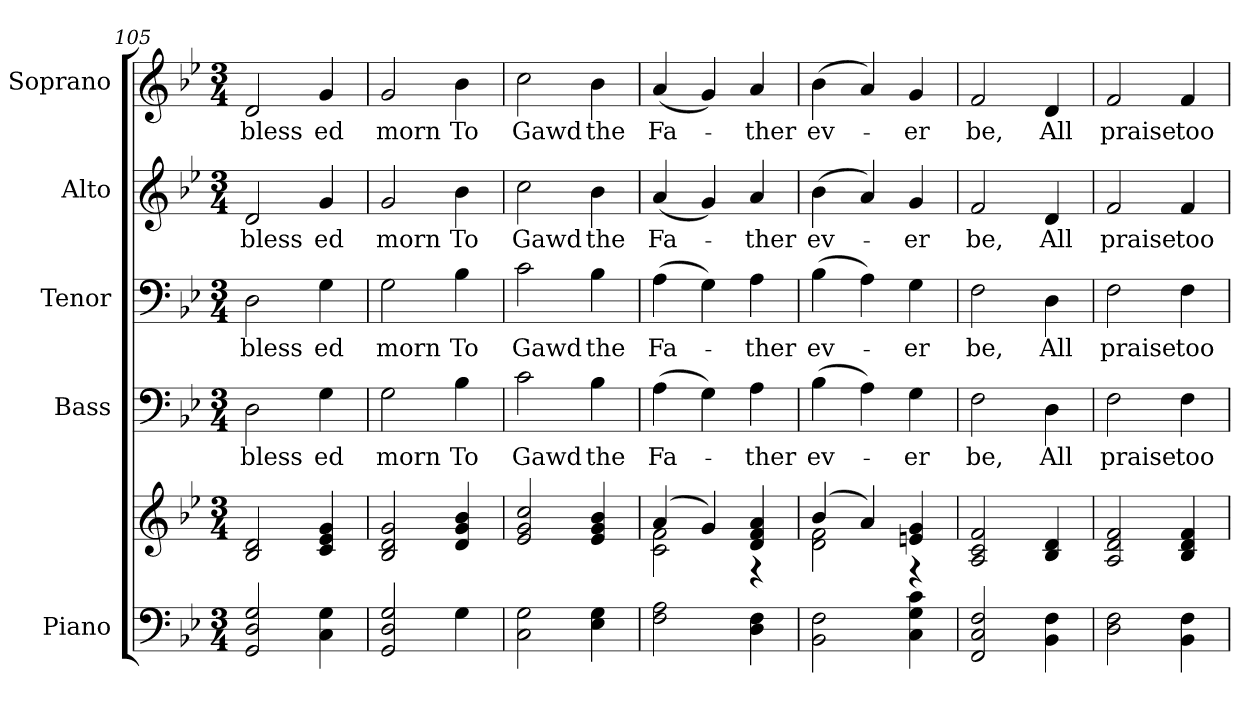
**kern	**kern	**kern	**text	**kern	**text	**kern	**text	**kern	**text
*part5	*part5	*part4	*part4	*part3	*part3	*part2	*part2	*part1	*part1
*staff6	*staff5	*staff4	*staff4	*staff3	*staff3	*staff2	*staff2	*staff1	*staff1
*I"Piano	*	*I"Bass	*	*I"Tenor	*	*I"Alto	*	*I"Soprano	*
*I'Pno.	*	*I'B.	*	*I'T.	*	*I'A.	*	*I'S.	*
*clefF4	*clefG2	*clefF4	*	*clefF4	*	*clefG2	*	*clefG2	*
*k[b-e-]	*k[b-e-]	*k[b-e-]	*	*k[b-e-]	*	*k[b-e-]	*	*k[b-e-]	*
*B-:	*B-:	*B-:	*	*B-:	*	*B-:	*	*B-:	*
*M3/4	*M3/4	*M3/4	*	*M3/4	*	*M3/4	*	*M3/4	*
=105	=105	=105	=105	=105	=105	=105	=105	=105	=105
!	!	!	!LO:LY:b:color=#000000	!	!	!	!	!	!
!	!	!	!	!	!LO:LY:b:color=#000000	!	!	!	!
!	!	!	!	!	!	!	!LO:LY:b:color=#000000	!	!
!	!	!	!	!	!	!	!	!	!LO:LY:b:color=#000000
2GGi/ 2Di 2Gi	2B-i/ 2di	2Di\	bless	2Di\	bless	2di/	bless	2di/	bless
!	!	!	!LO:LY:b:color=#000000	!	!	!	!	!	!
!	!	!	!	!	!LO:LY:b:color=#000000	!	!	!	!
!	!	!	!	!	!	!	!LO:LY:b:color=#000000	!	!
!	!	!	!	!	!	!	!	!	!LO:LY:b:color=#000000
4Ci\ 4Gi	4ci/ 4e-i 4gi	4Gi\	ed	4Gi\	ed	4gi/	ed	4gi/	ed
!!LO:PB:g=z
=106	=106	=106	=106	=106	=106	=106	=106	=106	=106
!	!	!	!LO:LY:b:color=#000000	!	!	!	!	!	!
!	!	!	!	!	!LO:LY:b:color=#000000	!	!	!	!
!	!	!	!	!	!	!	!LO:LY:b:color=#000000	!	!
!	!	!	!	!	!	!	!	!	!LO:LY:b:color=#000000
2GGi/ 2Di 2Gi	2B-i/ 2di 2gi	2Gi\	morn	2Gi\	morn	2gi/	morn	2gi/	morn
!	!	!	!LO:LY:b:color=#000000	!	!	!	!	!	!
!	!	!	!	!	!LO:LY:b:color=#000000	!	!	!	!
!	!	!	!	!	!	!	!LO:LY:b:color=#000000	!	!
!	!	!	!	!	!	!	!	!	!LO:LY:b:color=#000000
4Gi\	4di/ 4gi 4b-i	4B-i\	To	4B-i\	To	4b-i\	To	4b-i\	To
=107	=107	=107	=107	=107	=107	=107	=107	=107	=107
!	!	!	!LO:LY:b:color=#000000	!	!	!	!	!	!
!	!	!	!	!	!LO:LY:b:color=#000000	!	!	!	!
!	!	!	!	!	!	!	!LO:LY:b:color=#000000	!	!
!	!	!	!	!	!	!	!	!	!LO:LY:b:color=#000000
2Ci\ 2Gi	2e-i/ 2gi 2cci	2ci\	Gawd	2ci\	Gawd	2cci\	Gawd	2cci\	Gawd
!	!	!	!LO:LY:b:color=#000000	!	!	!	!	!	!
!	!	!	!	!	!LO:LY:b:color=#000000	!	!	!	!
!	!	!	!	!	!	!	!LO:LY:b:color=#000000	!	!
!	!	!	!	!	!	!	!	!	!LO:LY:b:color=#000000
4E-i\ 4Gi	4e-i/ 4gi 4b-i	4B-i\	the	4B-i\	the	4b-i\	the	4b-i\	the
=108	=108	=108	=108	=108	=108	=108	=108	=108	=108
*	*^	*	*	*	*	*	*	*	*
!	!	!	!	!LO:LY:b:color=#000000	!	!	!	!	!	!
!	!	!	!	!	!	!LO:LY:b:color=#000000	!	!	!	!
!	!	!	!	!	!	!	!	!LO:LY:b:color=#000000	!	!
!	!	!	!	!	!	!	!	!	!	!LO:LY:b:color=#000000
2Fi\ 2Ai	(4ai/	2ci\ 2fi	(4Ai\	Fa-	(4Ai\	Fa-	(4ai/	Fa-	(4ai/	Fa-
.	4gi/)	.	4Gi\)	.	4Gi\)	.	4gi/)	.	4gi/)	.
!	!	!	!	!LO:LY:b:color=#000000	!	!	!	!	!	!
!	!	!	!	!	!	!LO:LY:b:color=#000000	!	!	!	!
!	!	!	!	!	!	!	!	!LO:LY:b:color=#000000	!	!
!	!	!	!	!	!	!	!	!	!	!LO:LY:b:color=#000000
4Di\ 4Fi	4di/ 4fi 4ai	4r	4Ai\	-ther	4Ai\	-ther	4ai/	-ther	4ai/	-ther
!!LO:PB:g=z
=109	=109	=109	=109	=109	=109	=109	=109	=109	=109	=109
!	!	!	!	!LO:LY:b:color=#000000	!	!	!	!	!	!
!	!	!	!	!	!	!LO:LY:b:color=#000000	!	!	!	!
!	!	!	!	!	!	!	!	!LO:LY:b:color=#000000	!	!
!	!	!	!	!	!	!	!	!	!	!LO:LY:b:color=#000000
2BB-i\ 2Fi	(4b-i/	2di\ 2fi	(4B-i\	ev-	(4B-i\	ev-	(4b-i\	ev-	(4b-i\	ev-
.	4ai/)	.	4Ai\)	.	4Ai\)	.	4ai/)	.	4ai/)	.
!	!	!	!	!LO:LY:b:color=#000000	!	!	!	!	!	!
!	!	!	!	!	!	!LO:LY:b:color=#000000	!	!	!	!
!	!	!	!	!	!	!	!	!LO:LY:b:color=#000000	!	!
!	!	!	!	!	!	!	!	!	!	!LO:LY:b:color=#000000
4Ci\ 4Gi 4ci	4eni/ 4gi	4r	4Gi\	-er	4Gi\	-er	4gi/	-er	4gi/	-er
*	*v	*v	*	*	*	*	*	*	*	*
=110	=110	=110	=110	=110	=110	=110	=110	=110	=110
*	*^	*	*	*	*	*	*	*	*
!	!	!	!	!LO:LY:b:color=#000000	!	!	!	!	!	!
*	*v	*v	*	*	*	*	*	*	*	*
*	*^	*	*	*	*	*	*	*	*
!	!	!	!	!	!	!LO:LY:b:color=#000000	!	!	!	!
*	*v	*v	*	*	*	*	*	*	*	*
*	*^	*	*	*	*	*	*	*	*
!	!	!	!	!	!	!	!	!LO:LY:b:color=#000000	!	!
*	*v	*v	*	*	*	*	*	*	*	*
*	*^	*	*	*	*	*	*	*	*
!	!	!	!	!	!	!	!	!	!	!LO:LY:b:color=#000000
*	*v	*v	*	*	*	*	*	*	*	*
2FFi/ 2Ci 2Fi	2Ai/ 2ci 2fi	2Fi\	be,	2Fi\	be,	2fi/	be,	2fi/	be,
!	!	!	!LO:LY:b:color=#000000	!	!	!	!	!	!
!	!	!	!	!	!LO:LY:b:color=#000000	!	!	!	!
!	!	!	!	!	!	!	!LO:LY:b:color=#000000	!	!
!	!	!	!	!	!	!	!	!	!LO:LY:b:color=#000000
4BB-i\ 4Fi	4B-i/ 4di	4Di\	All	4Di\	All	4di/	All	4di/	All
=111	=111	=111	=111	=111	=111	=111	=111	=111	=111
!	!	!	!LO:LY:b:color=#000000	!	!	!	!	!	!
!	!	!	!	!	!LO:LY:b:color=#000000	!	!	!	!
!	!	!	!	!	!	!	!LO:LY:b:color=#000000	!	!
!	!	!	!	!	!	!	!	!	!LO:LY:b:color=#000000
2Di\ 2Fi	2Ai/ 2di 2fi	2Fi\	praise	2Fi\	praise	2fi/	praise	2fi/	praise
!	!	!	!LO:LY:b:color=#000000	!	!	!	!	!	!
!	!	!	!	!	!LO:LY:b:color=#000000	!	!	!	!
!	!	!	!	!	!	!	!LO:LY:b:color=#000000	!	!
!	!	!	!	!	!	!	!	!	!LO:LY:b:color=#000000
4BB-i\ 4Fi	4B-i/ 4di 4fi	4Fi\	too	4Fi\	too	4fi/	too	4fi/	too
=	=	=	=	=	=	=	=	=	=
*-	*-	*-	*-	*-	*-	*-	*-	*-	*-
